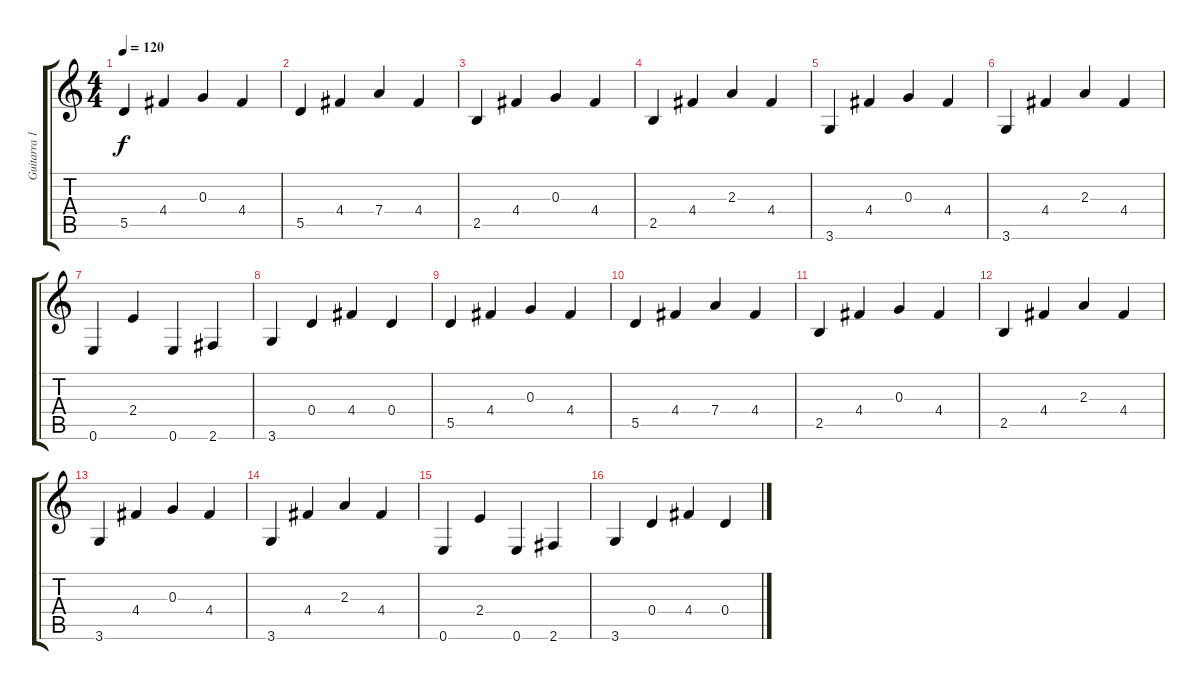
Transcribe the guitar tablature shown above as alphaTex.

\track ("Guitarra 1" "Guitarra 1") {instrument acousticguitarsteel}
\staff {score tabs}
\tuning (E4 B3 G3 D3 A2 E2) {hide}
\ts (4 4)
\tempo 120
\clef g2
\ks c
5.5.4{dy f} 4.4.4 0.3.4 4.4.4 |
5.5.4 4.4.4 7.4.4 4.4.4 |
2.5.4 4.4.4 0.3.4 4.4.4 |
2.5.4 4.4.4 2.3.4 4.4.4 |
3.6.4 4.4.4 0.3.4 4.4.4 |
3.6.4 4.4.4 2.3.4 4.4.4 |
0.6.4 2.4.4 0.6.4 2.6.4 |
3.6.4 0.4.4 4.4.4 0.4.4 |
5.5.4 4.4.4 0.3.4 4.4.4 |
5.5.4 4.4.4 7.4.4 4.4.4 |
2.5.4 4.4.4 0.3.4 4.4.4 |
2.5.4 4.4.4 2.3.4 4.4.4 |
3.6.4 4.4.4 0.3.4 4.4.4 |
3.6.4 4.4.4 2.3.4 4.4.4 |
0.6.4 2.4.4 0.6.4 2.6.4 |
3.6.4 0.4.4 4.4.4 0.4.4
